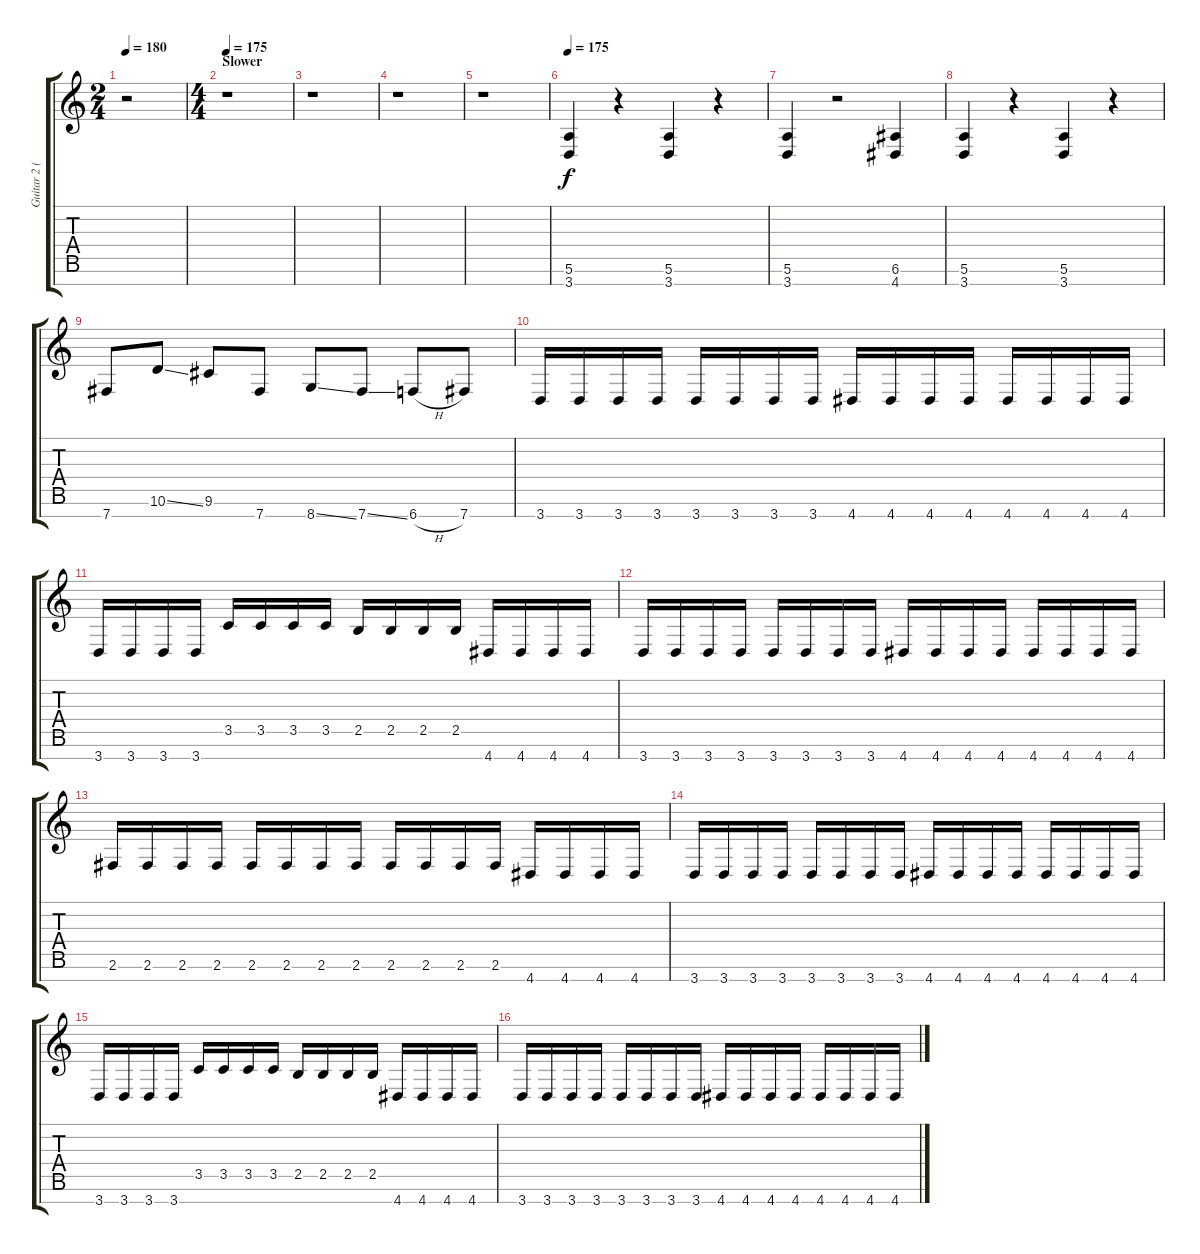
\track ("Guitar 2 (7 String)" "Guitar 2 (") {instrument overdrivenguitar}
\staff {score tabs}
\tuning (E4 B3 G3 D3 A2 E2 B1) {hide}
\ts (2 4)
\tempo 180
\clef g2
\ks c
r.2{dy f} |
\ts (4 4)
\section ("" "Slower")
\tempo 175
r.1 |
r.1 |
r.1 |
r.1 |
\tempo 175
(5.6 3.7).4 r.4 (5.6 3.7).4 r.4 |
(5.6 3.7).4 r.2 (6.6 4.7).4 |
(5.6 3.7).4 r.4 (5.6 3.7).4 r.4 |
7.7.8 10.6{ss}.8 9.6.8 7.7.8 8.7{ss}.8 7.7{ss}.8 6.7{h}.8 7.7.8 |
3.7.16 3.7.16 3.7.16 3.7.16 3.7.16 3.7.16 3.7.16 3.7.16 4.7.16 4.7.16 4.7.16 4.7.16 4.7.16 4.7.16 4.7.16 4.7.16 |
3.7.16 3.7.16 3.7.16 3.7.16 3.5.16 3.5.16 3.5.16 3.5.16 2.5.16 2.5.16 2.5.16 2.5.16 4.7.16 4.7.16 4.7.16 4.7.16 |
3.7.16 3.7.16 3.7.16 3.7.16 3.7.16 3.7.16 3.7.16 3.7.16 4.7.16 4.7.16 4.7.16 4.7.16 4.7.16 4.7.16 4.7.16 4.7.16 |
2.6.16 2.6.16 2.6.16 2.6.16 2.6.16 2.6.16 2.6.16 2.6.16 2.6.16 2.6.16 2.6.16 2.6.16 4.7.16 4.7.16 4.7.16 4.7.16 |
3.7.16 3.7.16 3.7.16 3.7.16 3.7.16 3.7.16 3.7.16 3.7.16 4.7.16 4.7.16 4.7.16 4.7.16 4.7.16 4.7.16 4.7.16 4.7.16 |
3.7.16 3.7.16 3.7.16 3.7.16 3.5.16 3.5.16 3.5.16 3.5.16 2.5.16 2.5.16 2.5.16 2.5.16 4.7.16 4.7.16 4.7.16 4.7.16 |
3.7.16 3.7.16 3.7.16 3.7.16 3.7.16 3.7.16 3.7.16 3.7.16 4.7.16 4.7.16 4.7.16 4.7.16 4.7.16 4.7.16 4.7.16 4.7.16
